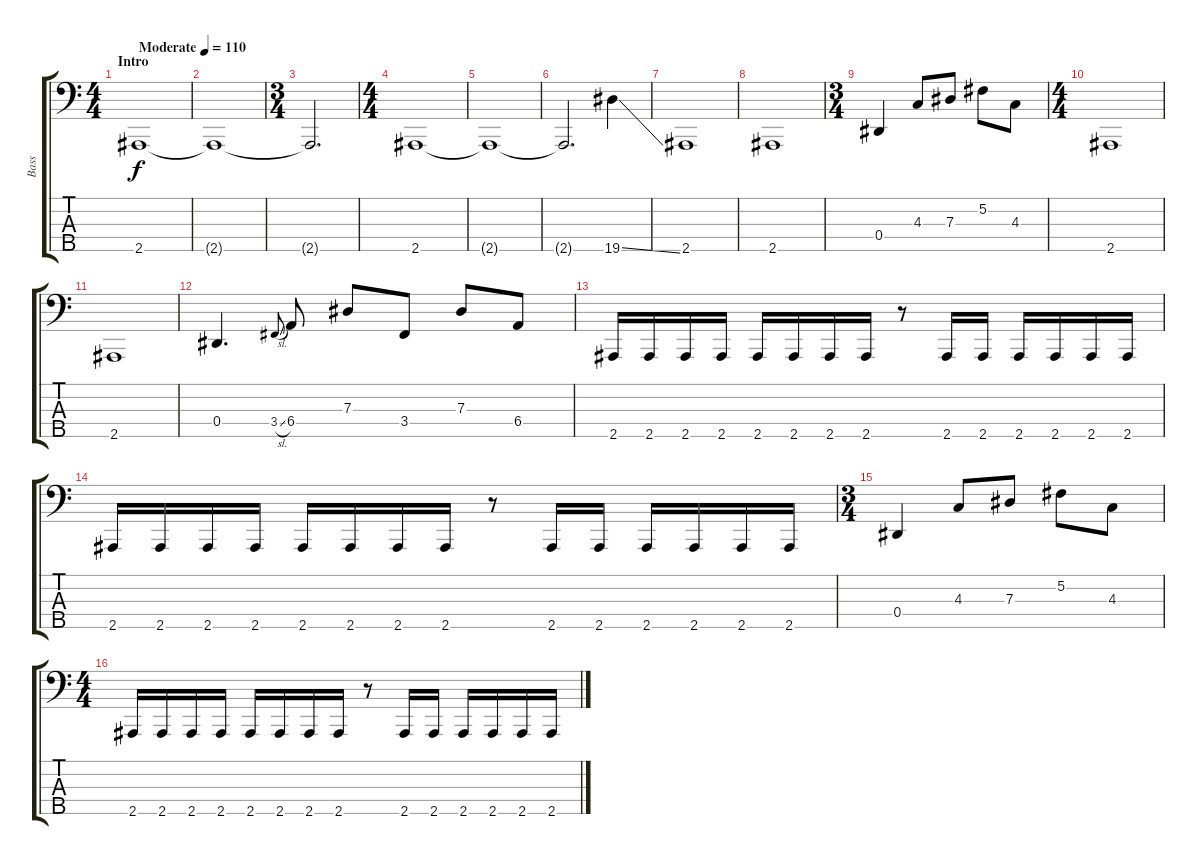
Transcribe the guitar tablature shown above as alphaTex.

\track ("Bass" "Bass") {instrument electricbasspick}
\staff {score tabs}
\tuning (Gb2 Db2 Ab1 Eb1 Ab0) {hide}
\ts (4 4)
\section ("" "Intro")
\tempo (110 "Moderate")
\clef f4
\ks c
2.5.1{dy f instrument electricbasspick} |
2.5{t}.1 |
\ts (3 4)
2.5{t}.2{d} |
\ts (4 4)
2.5.1 |
2.5{t}.1 |
2.5{t}.2{d} 19.5{ss}.4 |
2.5.1 |
2.5.1 |
\ts (3 4)
0.4.4 4.3.8 7.3.8 5.2.8 4.3.8 |
\ts (4 4)
2.5.1 |
2.5.1 |
0.4.4{d} 3.4{sl}.8{gr onbeat} 6.4.8 7.3.8 3.4.8 7.3.8 6.4.8 |
2.5.16 2.5.16 2.5.16 2.5.16 2.5.16 2.5.16 2.5.16 2.5.16 r.8 2.5.16 2.5.16 2.5.16 2.5.16 2.5.16 2.5.16 |
2.5.16 2.5.16 2.5.16 2.5.16 2.5.16 2.5.16 2.5.16 2.5.16 r.8 2.5.16 2.5.16 2.5.16 2.5.16 2.5.16 2.5.16 |
\ts (3 4)
0.4.4 4.3.8 7.3.8 5.2.8 4.3.8 |
\ts (4 4)
2.5.16 2.5.16 2.5.16 2.5.16 2.5.16 2.5.16 2.5.16 2.5.16 r.8 2.5.16 2.5.16 2.5.16 2.5.16 2.5.16 2.5.16
